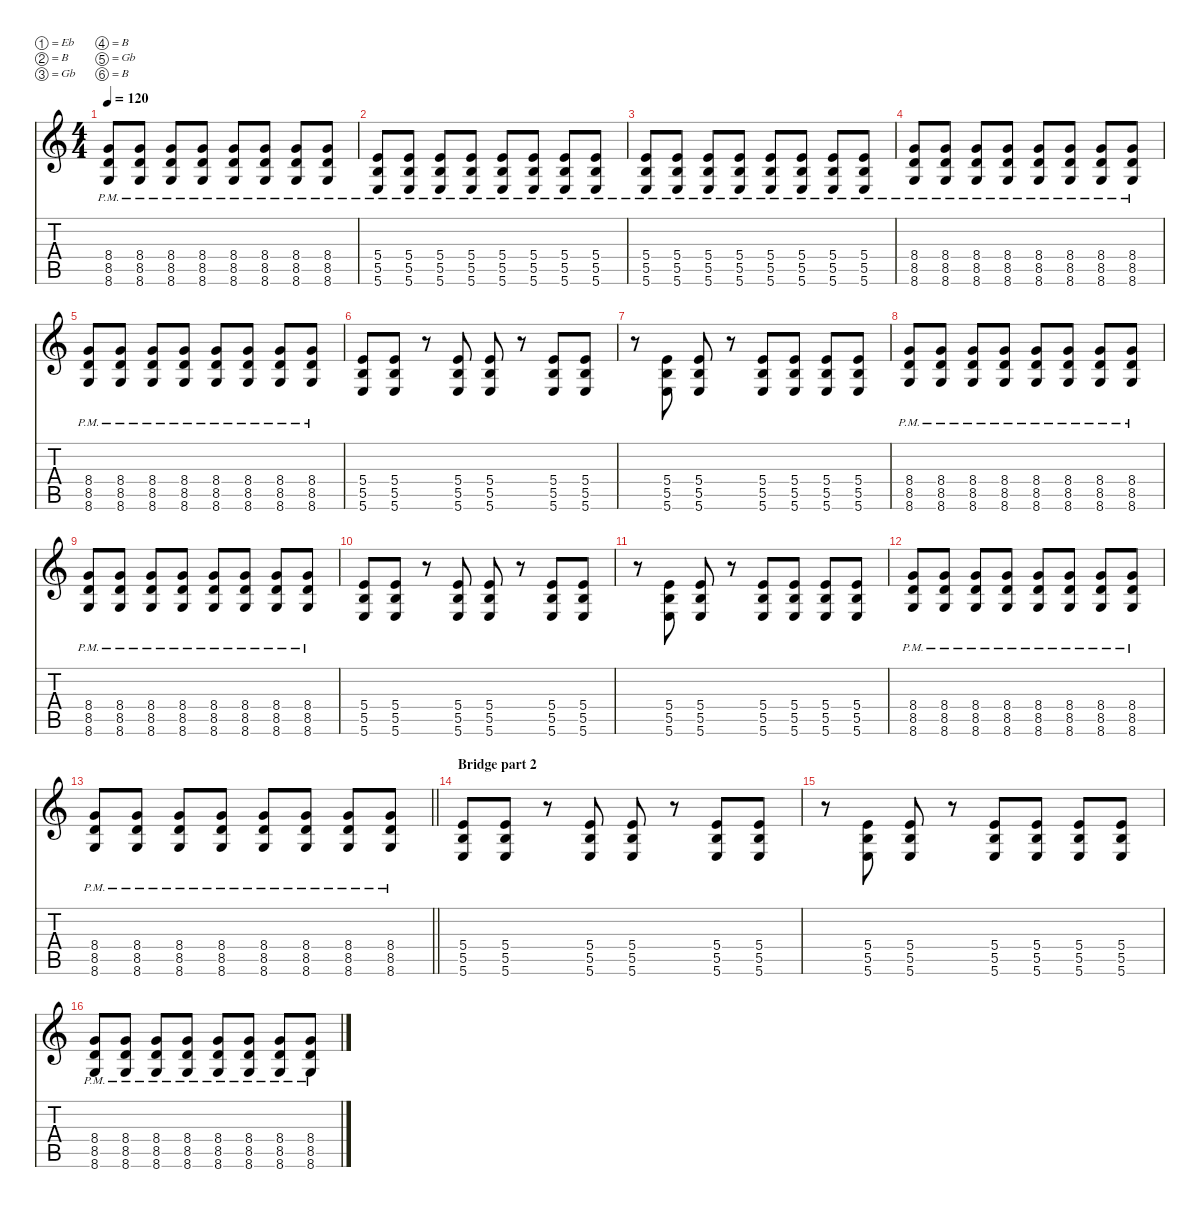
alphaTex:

\defaultSystemsLayout 4
\hideDynamics
\bracketExtendMode nobrackets
\singleTrackTrackNamePolicy hidden
\multiTrackTrackNamePolicy hidden
\firstSystemTrackNameMode fullname
\firstSystemTrackNameOrientation horizontal
\otherSystemsTrackNameOrientation horizontal
\track ("Rhythm Guitar" "dist.guit.") {instrument distortionguitar}
\staff {score tabs}
\tuning (Eb4 B3 Gb3 B2 Gb2 B1)
\ts (4 4)
\tempo 120
\clef g2
\ks c
(8.4{pm} 8.5{pm} 8.6{pm}).8{dy f beam Up} (8.4{pm} 8.5{pm} 8.6{pm}).8{beam Up} (8.4{pm} 8.5{pm} 8.6{pm}).8{beam Up} (8.4{pm} 8.5{pm} 8.6{pm}).8{beam Up} (8.4{pm} 8.5{pm} 8.6{pm}).8{beam Up} (8.4{pm} 8.5{pm} 8.6{pm}).8{beam Up} (8.4{pm} 8.5{pm} 8.6{pm}).8{beam Up} (8.4{pm} 8.5{pm} 8.6{pm}).8{beam Up} |
(5.4{pm} 5.5{pm} 5.6{pm}).8{beam Up} (5.4{pm} 5.5{pm} 5.6{pm}).8{beam Up} (5.4{pm} 5.5{pm} 5.6{pm}).8{beam Up} (5.4{pm} 5.5{pm} 5.6{pm}).8{beam Up} (5.4{pm} 5.5{pm} 5.6{pm}).8{beam Up} (5.4{pm} 5.5{pm} 5.6{pm}).8{beam Up} (5.4{pm} 5.5{pm} 5.6{pm}).8{beam Up} (5.4{pm} 5.5{pm} 5.6{pm}).8{beam Up} |
(5.4{pm} 5.5{pm} 5.6{pm}).8{beam Up} (5.4{pm} 5.5{pm} 5.6{pm}).8{beam Up} (5.4{pm} 5.5{pm} 5.6{pm}).8{beam Up} (5.4{pm} 5.5{pm} 5.6{pm}).8{beam Up} (5.4{pm} 5.5{pm} 5.6{pm}).8{beam Up} (5.4{pm} 5.5{pm} 5.6{pm}).8{beam Up} (5.4{pm} 5.5{pm} 5.6{pm}).8{beam Up} (5.4{pm} 5.5{pm} 5.6{pm}).8{beam Up} |
(8.4{pm} 8.5{pm} 8.6{pm}).8{beam Up} (8.4{pm} 8.5{pm} 8.6{pm}).8{beam Up} (8.4{pm} 8.5{pm} 8.6{pm}).8{beam Up} (8.4{pm} 8.5{pm} 8.6{pm}).8{beam Up} (8.4{pm} 8.5{pm} 8.6{pm}).8{beam Up} (8.4{pm} 8.5{pm} 8.6{pm}).8{beam Up} (8.4{pm} 8.5{pm} 8.6{pm}).8{beam Up} (8.4{pm} 8.5{pm} 8.6{pm}).8{beam Up} |
(8.4{pm} 8.5{pm} 8.6{pm}).8{beam Up} (8.4{pm} 8.5{pm} 8.6{pm}).8{beam Up} (8.4{pm} 8.5{pm} 8.6{pm}).8{beam Up} (8.4{pm} 8.5{pm} 8.6{pm}).8{beam Up} (8.4{pm} 8.5{pm} 8.6{pm}).8{beam Up} (8.4{pm} 8.5{pm} 8.6{pm}).8{beam Up} (8.4{pm} 8.5{pm} 8.6{pm}).8{beam Up} (8.4{pm} 8.5{pm} 8.6{pm}).8{beam Up} |
(5.4 5.5 5.6).8{beam Up} (5.4 5.5 5.6).8{beam Up} r.8{beam Up} (5.4 5.5 5.6).8{beam Up} (5.4 5.5 5.6).8{beam Up} r.8{beam Up} (5.4 5.5 5.6).8{beam Up} (5.4 5.5 5.6).8{beam Up} |
r.8{beam Down} (5.4 5.5 5.6).8{beam Up} (5.4 5.5 5.6).8{beam Up} r.8{beam Up} (5.4 5.5 5.6).8{beam Up} (5.4 5.5 5.6).8{beam Up} (5.4 5.5 5.6).8{beam Up} (5.4 5.5 5.6).8{beam Up} |
(8.4{pm} 8.5{pm} 8.6{pm}).8{beam Up} (8.4{pm} 8.5{pm} 8.6{pm}).8{beam Up} (8.4{pm} 8.5{pm} 8.6{pm}).8{beam Up} (8.4{pm} 8.5{pm} 8.6{pm}).8{beam Up} (8.4{pm} 8.5{pm} 8.6{pm}).8{beam Up} (8.4{pm} 8.5{pm} 8.6{pm}).8{beam Up} (8.4{pm} 8.5{pm} 8.6{pm}).8{beam Up} (8.4{pm} 8.5{pm} 8.6{pm}).8{beam Up} |
(8.4{pm} 8.5{pm} 8.6{pm}).8{beam Up} (8.4{pm} 8.5{pm} 8.6{pm}).8{beam Up} (8.4{pm} 8.5{pm} 8.6{pm}).8{beam Up} (8.4{pm} 8.5{pm} 8.6{pm}).8{beam Up} (8.4{pm} 8.5{pm} 8.6{pm}).8{beam Up} (8.4{pm} 8.5{pm} 8.6{pm}).8{beam Up} (8.4{pm} 8.5{pm} 8.6{pm}).8{beam Up} (8.4{pm} 8.5{pm} 8.6{pm}).8{beam Up} |
(5.4 5.5 5.6).8{beam Up} (5.4 5.5 5.6).8{beam Up} r.8{beam Up} (5.4 5.5 5.6).8{beam Up} (5.4 5.5 5.6).8{beam Up} r.8{beam Up} (5.4 5.5 5.6).8{beam Up} (5.4 5.5 5.6).8{beam Up} |
r.8{beam Down} (5.4 5.5 5.6).8{beam Up} (5.4 5.5 5.6).8{beam Up} r.8{beam Up} (5.4 5.5 5.6).8{beam Up} (5.4 5.5 5.6).8{beam Up} (5.4 5.5 5.6).8{beam Up} (5.4 5.5 5.6).8{beam Up} |
(8.4{pm} 8.5{pm} 8.6{pm}).8{beam Up} (8.4{pm} 8.5{pm} 8.6{pm}).8{beam Up} (8.4{pm} 8.5{pm} 8.6{pm}).8{beam Up} (8.4{pm} 8.5{pm} 8.6{pm}).8{beam Up} (8.4{pm} 8.5{pm} 8.6{pm}).8{beam Up} (8.4{pm} 8.5{pm} 8.6{pm}).8{beam Up} (8.4{pm} 8.5{pm} 8.6{pm}).8{beam Up} (8.4{pm} 8.5{pm} 8.6{pm}).8{beam Up} |
\barLineRight lightlight
(8.4{pm} 8.5{pm} 8.6{pm}).8{beam Up} (8.4{pm} 8.5{pm} 8.6{pm}).8{beam Up} (8.4{pm} 8.5{pm} 8.6{pm}).8{beam Up} (8.4{pm} 8.5{pm} 8.6{pm}).8{beam Up} (8.4{pm} 8.5{pm} 8.6{pm}).8{beam Up} (8.4{pm} 8.5{pm} 8.6{pm}).8{beam Up} (8.4{pm} 8.5{pm} 8.6{pm}).8{beam Up} (8.4{pm} 8.5{pm} 8.6{pm}).8{beam Up} |
\section ("" "Bridge part 2")
(5.4 5.5 5.6).8{beam Up} (5.4 5.5 5.6).8{beam Up} r.8{beam Up} (5.4 5.5 5.6).8{beam Up} (5.4 5.5 5.6).8{beam Up} r.8{beam Up} (5.4 5.5 5.6).8{beam Up} (5.4 5.5 5.6).8{beam Up} |
r.8{beam Down} (5.4 5.5 5.6).8{beam Up} (5.4 5.5 5.6).8{beam Up} r.8{beam Up} (5.4 5.5 5.6).8{beam Up} (5.4 5.5 5.6).8{beam Up} (5.4 5.5 5.6).8{beam Up} (5.4 5.5 5.6).8{beam Up} |
(8.4{pm} 8.5{pm} 8.6{pm}).8{beam Up} (8.4{pm} 8.5{pm} 8.6{pm}).8{beam Up} (8.4{pm} 8.5{pm} 8.6{pm}).8{beam Up} (8.4{pm} 8.5{pm} 8.6{pm}).8{beam Up} (8.4{pm} 8.5{pm} 8.6{pm}).8{beam Up} (8.4{pm} 8.5{pm} 8.6{pm}).8{beam Up} (8.4{pm} 8.5{pm} 8.6{pm}).8{beam Up} (8.4{pm} 8.5{pm} 8.6{pm}).8{beam Up}
